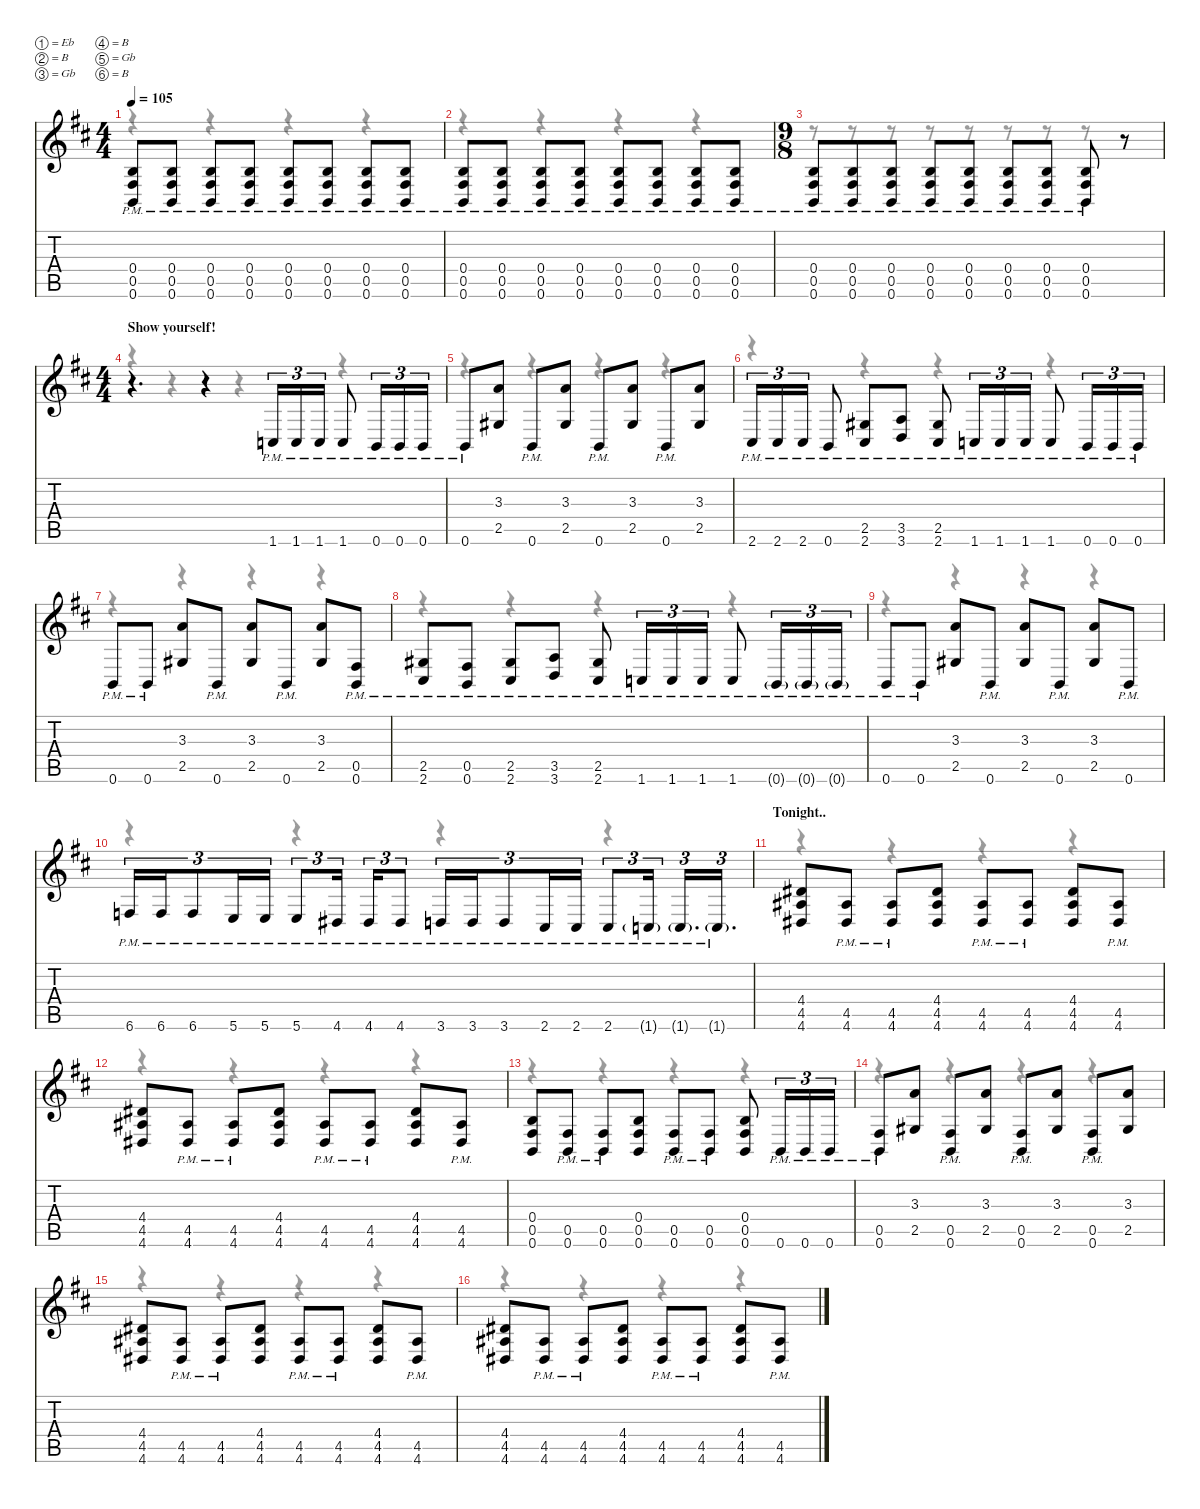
\defaultSystemsLayout 4
\hideDynamics
\bracketExtendMode nobrackets
\singleTrackTrackNamePolicy hidden
\multiTrackTrackNamePolicy hidden
\firstSystemTrackNameMode fullname
\firstSystemTrackNameOrientation horizontal
\otherSystemsTrackNameOrientation horizontal
\track ("Rhythm Guitar 2" "dist.guit.") {instrument distortionguitar}
\staff {score tabs}
\tuning (Eb4 B3 Gb3 B2 Gb2 B1)
\voice
\ts (4 4)
\tempo 105
\clef g2
\ks bminor
(0.4{pm acc forcenatural} 0.5{pm acc #} 0.6{pm acc forcenatural}).8{dy f beam Up} (0.4{pm acc forcenatural} 0.5{pm acc #} 0.6{pm acc forcenatural}).8{beam Up} (0.4{pm acc forcenatural} 0.5{pm acc #} 0.6{pm acc forcenatural}).8{beam Up} (0.4{pm acc forcenatural} 0.5{pm acc #} 0.6{pm acc forcenatural}).8{beam Up} (0.4{pm acc forcenatural} 0.5{pm acc #} 0.6{pm acc forcenatural}).8{beam Up} (0.4{pm acc forcenatural} 0.5{pm acc #} 0.6{pm acc forcenatural}).8{beam Up} (0.4{pm acc forcenatural} 0.5{pm acc #} 0.6{pm acc forcenatural}).8{beam Up} (0.4{pm acc forcenatural} 0.5{pm acc #} 0.6{pm acc forcenatural}).8{beam Up} |
(0.4{pm acc forcenatural} 0.5{pm acc #} 0.6{pm acc forcenatural}).8{beam Up} (0.4{pm acc forcenatural} 0.5{pm acc #} 0.6{pm acc forcenatural}).8{beam Up} (0.4{pm acc forcenatural} 0.5{pm acc #} 0.6{pm acc forcenatural}).8{beam Up} (0.4{pm acc forcenatural} 0.5{pm acc #} 0.6{pm acc forcenatural}).8{beam Up} (0.4{pm acc forcenatural} 0.5{pm acc #} 0.6{pm acc forcenatural}).8{beam Up} (0.4{pm acc forcenatural} 0.5{pm acc #} 0.6{pm acc forcenatural}).8{beam Up} (0.4{pm acc forcenatural} 0.5{pm acc #} 0.6{pm acc forcenatural}).8{beam Up} (0.4{pm acc forcenatural} 0.5{pm acc #} 0.6{pm acc forcenatural}).8{beam Up} |
\ts (9 8)
\beaming (8 3 2 2 2)
(0.4{pm acc forcenatural} 0.5{pm acc #} 0.6{pm acc forcenatural}).8{beam Up} (0.4{pm acc forcenatural} 0.5{pm acc #} 0.6{pm acc forcenatural}).8{beam Up} (0.4{pm acc forcenatural} 0.5{pm acc #} 0.6{pm acc forcenatural}).8{beam Up} (0.4{pm acc forcenatural} 0.5{pm acc #} 0.6{pm acc forcenatural}).8{beam Up} (0.4{pm acc forcenatural} 0.5{pm acc #} 0.6{pm acc forcenatural}).8{beam Up} (0.4{pm acc forcenatural} 0.5{pm acc #} 0.6{pm acc forcenatural}).8{beam Up} (0.4{pm acc forcenatural} 0.5{pm acc #} 0.6{pm acc forcenatural}).8{beam Up} (0.4{pm acc forcenatural} 0.5{pm acc #} 0.6{pm acc forcenatural}).8{beam Up} r.8{beam Up} |
\ts (4 4)
\beaming (8 2 2 2 2)
\section ("" "Show yourself!")
r.4{d beam Up} r.4{beam Up} 1.6{pm acc forcenatural}.16{tu (3 2) beam Up} 1.6{pm acc forcenatural}.16{tu (3 2) beam Up} 1.6{pm acc forcenatural}.16{tu (3 2) beam Up} 1.6{pm acc forcenatural}.8{beam Up} 0.6{pm acc forcenatural}.16{tu (3 2) dy mf beam Up} 0.6{pm acc forcenatural}.16{tu (3 2) beam Up} 0.6{pm acc forcenatural}.16{tu (3 2) beam Up} |
0.6{pm acc forcenatural}.8{dy f beam Up} (3.3{acc forcenatural} 2.5{acc #}).8{beam Up} 0.6{pm acc forcenatural}.8{beam Up} (3.3{acc forcenatural} 2.5{acc #}).8{beam Up} 0.6{pm acc forcenatural}.8{beam Up} (3.3{acc forcenatural} 2.5{acc #}).8{beam Up} 0.6{pm acc forcenatural}.8{beam Up} (3.3{acc forcenatural} 2.5{acc #}).8{beam Up} |
2.6{pm acc #}.16{tu (3 2) beam Up} 2.6{pm acc #}.16{tu (3 2) beam Up} 2.6{pm acc #}.16{tu (3 2) beam Up} 0.6{pm acc forcenatural}.8{beam Up} (2.5{pm acc #} 2.6{pm acc #}).8{beam Up} (3.5{pm acc forcenatural} 3.6{pm acc forcenatural}).8{beam Up} (2.5{pm acc #} 2.6{pm acc #}).8{beam Up} 1.6{pm acc forcenatural}.16{tu (3 2) beam Up} 1.6{pm acc forcenatural}.16{tu (3 2) beam Up} 1.6{pm acc forcenatural}.16{tu (3 2) beam Up} 1.6{pm acc forcenatural}.8{beam Up} 0.6{pm acc forcenatural}.16{tu (3 2) beam Up} 0.6{pm acc forcenatural}.16{tu (3 2) beam Up} 0.6{pm acc forcenatural}.16{tu (3 2) beam Up} |
0.6{pm acc forcenatural}.8{beam Up} 0.6{pm acc forcenatural}.8{beam Up} (3.3{acc forcenatural} 2.5{acc #}).8{beam Up} 0.6{pm acc forcenatural}.8{beam Up} (3.3{acc forcenatural} 2.5{acc #}).8{beam Up} 0.6{pm acc forcenatural}.8{beam Up} (3.3{acc forcenatural} 2.5{acc #}).8{beam Up} (0.5{pm acc #} 0.6{pm acc forcenatural}).8{beam Up} |
(2.5{pm acc #} 2.6{pm acc #}).8{beam Up} (0.5{pm acc #} 0.6{pm acc forcenatural}).8{beam Up} (2.5{pm acc #} 2.6{pm acc #}).8{beam Up} (3.5{pm acc forcenatural} 3.6{pm acc forcenatural}).8{beam Up} (2.5{pm acc #} 2.6{pm acc #}).8{beam Up} 1.6{pm acc forcenatural}.16{tu (3 2) beam Up} 1.6{pm acc forcenatural}.16{tu (3 2) beam Up} 1.6{pm acc forcenatural}.16{tu (3 2) beam Up} 1.6{pm acc forcenatural}.8{beam Up} 0.6{g pm acc forcenatural}.16{tu (3 2) dy ff beam Up} 0.6{g pm acc forcenatural}.16{tu (3 2) beam Up} 0.6{g pm acc forcenatural}.16{tu (3 2) beam Up} |
0.6{pm acc forcenatural}.8{dy f beam Up} 0.6{pm acc forcenatural}.8{beam Up} (3.3{acc forcenatural} 2.5{acc #}).8{beam Up} 0.6{pm acc forcenatural}.8{beam Up} (3.3{acc forcenatural} 2.5{acc #}).8{beam Up} 0.6{pm acc forcenatural}.8{beam Up} (3.3{acc forcenatural} 2.5{acc #}).8{beam Up} 0.6{pm acc forcenatural}.8{beam Up} |
6.6{pm acc forcenatural}.16{tu (3 2) beam Up} 6.6{pm acc forcenatural}.16{tu (3 2) beam Up} 6.6{pm acc forcenatural}.8{tu (3 2) beam Up} 5.6{pm acc forcenatural}.16{tu (3 2) beam Up} 5.6{pm acc forcenatural}.16{tu (3 2) beam Up} 5.6{pm acc forcenatural}.8{tu (3 2) beam Up} 4.6{pm acc #}.16{tu (3 2) beam Up} 4.6{pm acc #}.16{tu (3 2) beam Up} 4.6{pm acc #}.8{tu (3 2) beam Up} 3.6{pm acc forcenatural}.16{tu (3 2) beam Up} 3.6{pm acc forcenatural}.16{tu (3 2) beam Up} 3.6{pm acc forcenatural}.8{tu (3 2) beam Up} 2.6{pm acc #}.16{tu (3 2) beam Up} 2.6{pm acc #}.16{tu (3 2) beam Up} 2.6{pm acc #}.8{tu (3 2) beam Up} 1.6{g pm acc forcenatural}.16{tu (3 2) dy ff beam Up} 1.6{g pm acc forcenatural}.16{d tu (3 2) beam Up} 1.6{g pm acc forcenatural}.16{d tu (3 2) beam Up} |
\section ("" "Tonight..")
(4.4{acc #} 4.5{acc #} 4.6{acc #}).8{dy f beam Up} (4.5{pm acc #} 4.6{pm acc #}).8{beam Up} (4.5{pm acc #} 4.6{pm acc #}).8{beam Up} (4.4{acc #} 4.5{acc #} 4.6{acc #}).8{beam Up} (4.5{pm acc #} 4.6{pm acc #}).8{beam Up} (4.5{pm acc #} 4.6{pm acc #}).8{beam Up} (4.4{acc #} 4.5{acc #} 4.6{acc #}).8{beam Up} (4.5{pm acc #} 4.6{pm acc #}).8{beam Up} |
(4.4{acc #} 4.5{acc #} 4.6{acc #}).8{beam Up} (4.5{pm acc #} 4.6{pm acc #}).8{beam Up} (4.5{pm acc #} 4.6{pm acc #}).8{beam Up} (4.4{acc #} 4.5{acc #} 4.6{acc #}).8{beam Up} (4.5{pm acc #} 4.6{pm acc #}).8{beam Up} (4.5{pm acc #} 4.6{pm acc #}).8{beam Up} (4.4{acc #} 4.5{acc #} 4.6{acc #}).8{beam Up} (4.5{pm acc #} 4.6{pm acc #}).8{beam Up} |
(0.4{acc forcenatural} 0.5{acc #} 0.6{acc forcenatural}).8{beam Up} (0.5{pm acc #} 0.6{pm acc forcenatural}).8{beam Up} (0.5{pm acc #} 0.6{pm acc forcenatural}).8{beam Up} (0.4{acc forcenatural} 0.5{acc #} 0.6{acc forcenatural}).8{beam Up} (0.5{pm acc #} 0.6{pm acc forcenatural}).8{beam Up} (0.5{pm acc #} 0.6{pm acc forcenatural}).8{beam Up} (0.4{acc forcenatural} 0.5{acc #} 0.6{acc forcenatural}).8{beam Up} 0.6{pm acc forcenatural}.16{tu (3 2) beam Up} 0.6{pm acc forcenatural}.16{tu (3 2) beam Up} 0.6{pm acc forcenatural}.16{tu (3 2) beam Up} |
(0.5{pm acc #} 0.6{pm acc forcenatural}).8{beam Up} (3.3{acc forcenatural} 2.5{acc #}).8{beam Up} (0.5{pm acc #} 0.6{pm acc forcenatural}).8{beam Up} (3.3{acc forcenatural} 2.5{acc #}).8{beam Up} (0.5{pm acc #} 0.6{pm acc forcenatural}).8{beam Up} (3.3{acc forcenatural} 2.5{acc #}).8{beam Up} (0.5{pm acc #} 0.6{pm acc forcenatural}).8{beam Up} (3.3{acc forcenatural} 2.5{acc #}).8{beam Up} |
(4.4{acc #} 4.5{acc #} 4.6{acc #}).8{beam Up} (4.5{pm acc #} 4.6{pm acc #}).8{beam Up} (4.5{pm acc #} 4.6{pm acc #}).8{beam Up} (4.4{acc #} 4.5{acc #} 4.6{acc #}).8{beam Up} (4.5{pm acc #} 4.6{pm acc #}).8{beam Up} (4.5{pm acc #} 4.6{pm acc #}).8{beam Up} (4.4{acc #} 4.5{acc #} 4.6{acc #}).8{beam Up} (4.5{pm acc #} 4.6{pm acc #}).8{beam Up} |
(4.4{acc #} 4.5{acc #} 4.6{acc #}).8{beam Up} (4.5{pm acc #} 4.6{pm acc #}).8{beam Up} (4.5{pm acc #} 4.6{pm acc #}).8{beam Up} (4.4{acc #} 4.5{acc #} 4.6{acc #}).8{beam Up} (4.5{pm acc #} 4.6{pm acc #}).8{beam Up} (4.5{pm acc #} 4.6{pm acc #}).8{beam Up} (4.4{acc #} 4.5{acc #} 4.6{acc #}).8{beam Up} (4.5{pm acc #} 4.6{pm acc #}).8{beam Up}
\voice
\clef g2
\ottava regular
\simile none
\ks bminor
r.4{dy mf beam Down} r.4{beam Down} r.4{beam Down} r.4{beam Down} |
r.4{beam Down} r.4{beam Down} r.4{beam Down} r.4{beam Down} |
r.8{beam Down} r.8{beam Down} r.8{beam Down} r.8{beam Down} r.8{beam Down} r.8{beam Down} r.8{beam Down} r.8{beam Down} r.8{beam Down} |
r.4{beam Down} r.4{beam Down} r.4{beam Down} r.4{beam Down} |
r.4{beam Down} r.4{beam Down} r.4{beam Down} r.4{beam Down} |
r.4{beam Down} r.4{beam Down} r.4{beam Down} r.4{beam Down} |
r.4{beam Down} r.4{beam Down} r.4{beam Down} r.4{beam Down} |
r.4{beam Down} r.4{beam Down} r.4{beam Down} r.4{beam Down} |
r.4{beam Down} r.4{beam Down} r.4{beam Down} r.4{beam Down} |
r.4{beam Down} r.4{beam Down} r.4{beam Down} r.4{beam Down} |
r.4{beam Down} r.4{beam Down} r.4{beam Down} r.4{beam Down} |
r.4{beam Down} r.4{beam Down} r.4{beam Down} r.4{beam Down} |
r.4{beam Down} r.4{beam Down} r.4{beam Down} r.4{beam Down} |
r.4{beam Down} r.4{beam Down} r.4{beam Down} r.4{beam Down} |
r.4{beam Down} r.4{beam Down} r.4{beam Down} r.4{beam Down} |
r.4{beam Down} r.4{beam Down} r.4{beam Down} r.4{beam Down}
